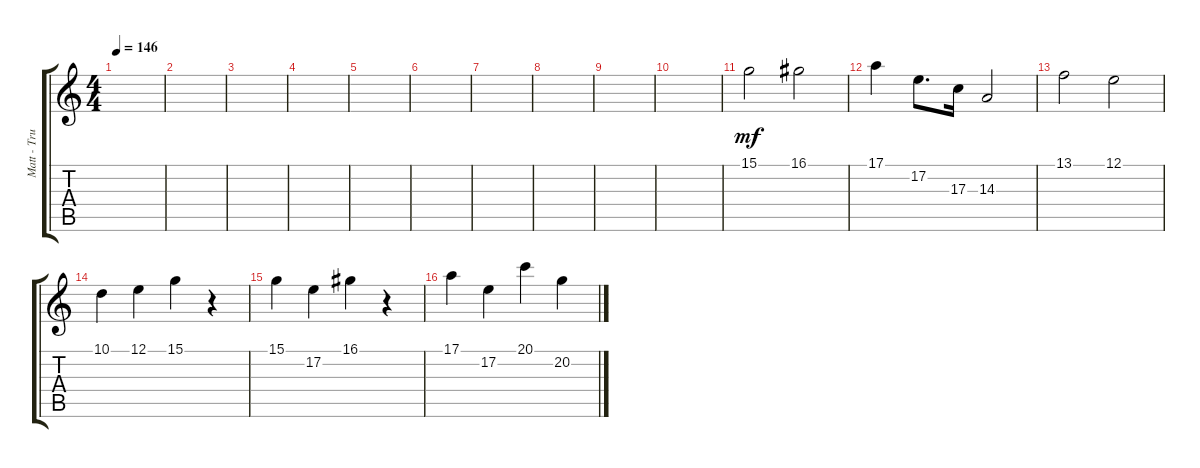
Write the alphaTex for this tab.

\track ("Matt - Trumpet" "Matt - Tru") {instrument trumpet}
\staff {score tabs}
\tuning (E4 B3 G3 D3 A2 E2) {hide}
\ts (4 4)
\tempo 146
\clef g2
\ks c
|
|
|
|
|
|
|
|
|
|
15.1.2{dy mf} 16.1.2 |
17.1.4 17.2.8{d} 17.3.16 14.3.2 |
13.1.2 12.1.2 |
10.1.4 12.1.4 15.1.4 r.4 |
15.1.4 17.2.4 16.1.4 r.4 |
17.1.4 17.2.4 20.1.4 20.2.4
